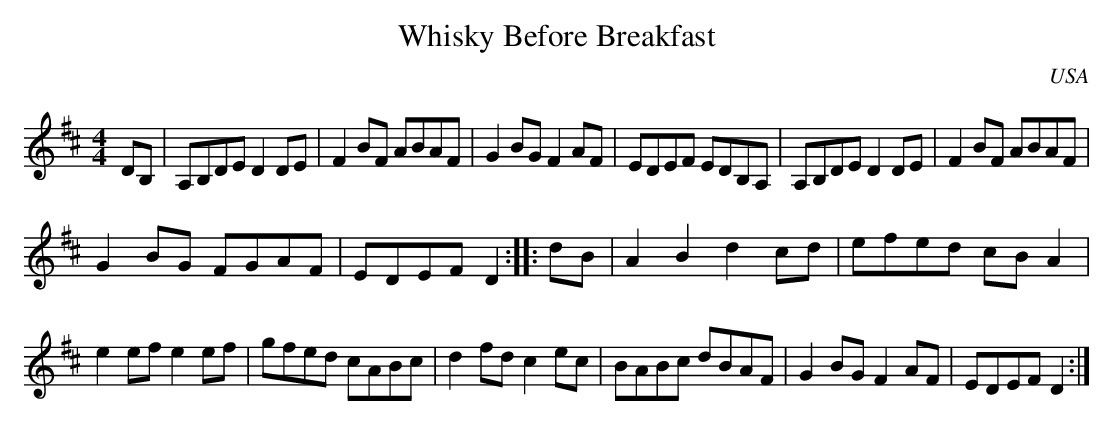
X:1
T:Whisky Before Breakfast
O:USA
M:4/4
K:D
DB,|\
A,B,DE D2DE|F2BF ABAF|G2BG F2AF|EDEF EDB,A,|\
A,B,DE D2DE|F2BF ABAF|
G2BG FGAF|EDEF D2::\
dB|\
A2B2 d2cd|efed cBA2|
e2ef e2ef|gfed cABc|\
d2fd c2ec|BABc dBAF|G2BG F2AF|EDEF D2:|
